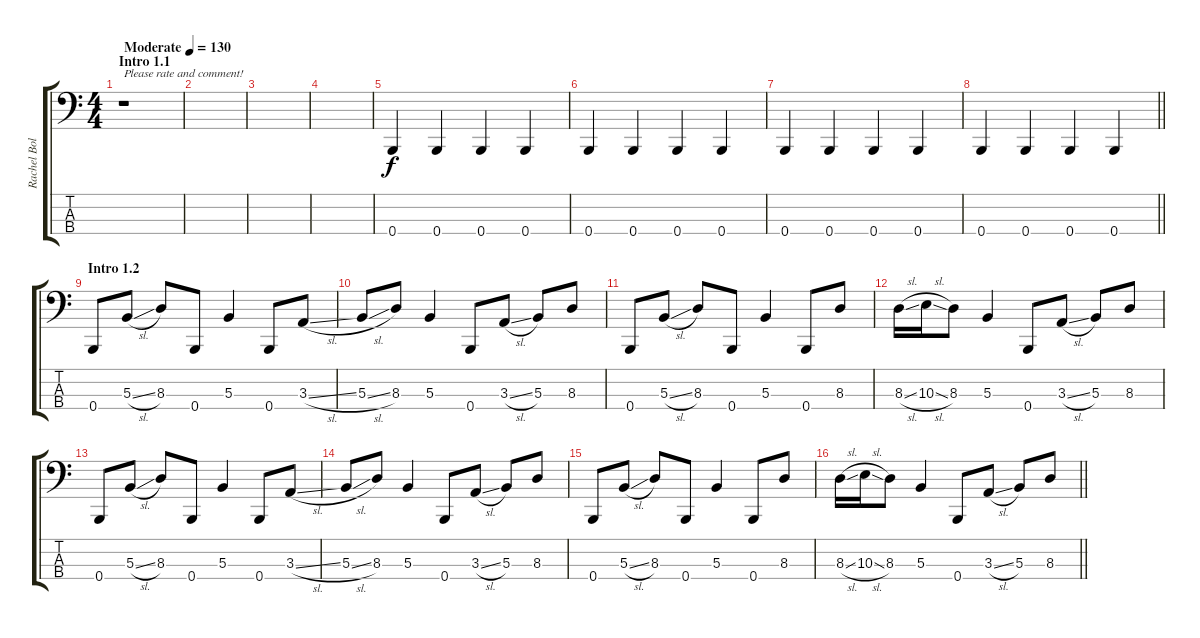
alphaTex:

\track ("Rachel Bolan" "Rachel Bol") {instrument electricbasspick}
\staff {score tabs}
\tuning (E2 B1 Gb1 B0) {hide}
\ts (4 4)
\section ("" "Intro 1.1")
\tempo (130 "Moderate")
\clef f4
\ks c
r.1{txt "Please rate and comment!" dy f instrument electricbasspick} |
|
|
|
0.4.4 0.4.4 0.4.4 0.4.4 |
0.4.4 0.4.4 0.4.4 0.4.4 |
0.4.4 0.4.4 0.4.4 0.4.4 |
\barLineRight lightlight
0.4.4 0.4.4 0.4.4 0.4.4 |
\section ("" "Intro 1.2")
0.4.8 5.3{sl}.8 8.3.8 0.4.8 5.3.4 0.4.8 3.3{sl}.8 |
5.3{sl}.8 8.3.8 5.3.4 0.4.8 3.3{sl}.8 5.3.8 8.3.8 |
0.4.8 5.3{sl}.8 8.3.8 0.4.8 5.3.4 0.4.8 8.3.8 |
8.3{sl}.16 10.3{sl}.16 8.3.8 5.3.4 0.4.8 3.3{sl}.8 5.3.8 8.3.8 |
0.4.8 5.3{sl}.8 8.3.8 0.4.8 5.3.4 0.4.8 3.3{sl}.8 |
5.3{sl}.8 8.3.8 5.3.4 0.4.8 3.3{sl}.8 5.3.8 8.3.8 |
0.4.8 5.3{sl}.8 8.3.8 0.4.8 5.3.4 0.4.8 8.3.8 |
\barLineRight lightlight
8.3{sl}.16 10.3{sl}.16 8.3.8 5.3.4 0.4.8 3.3{sl}.8 5.3.8 8.3.8
